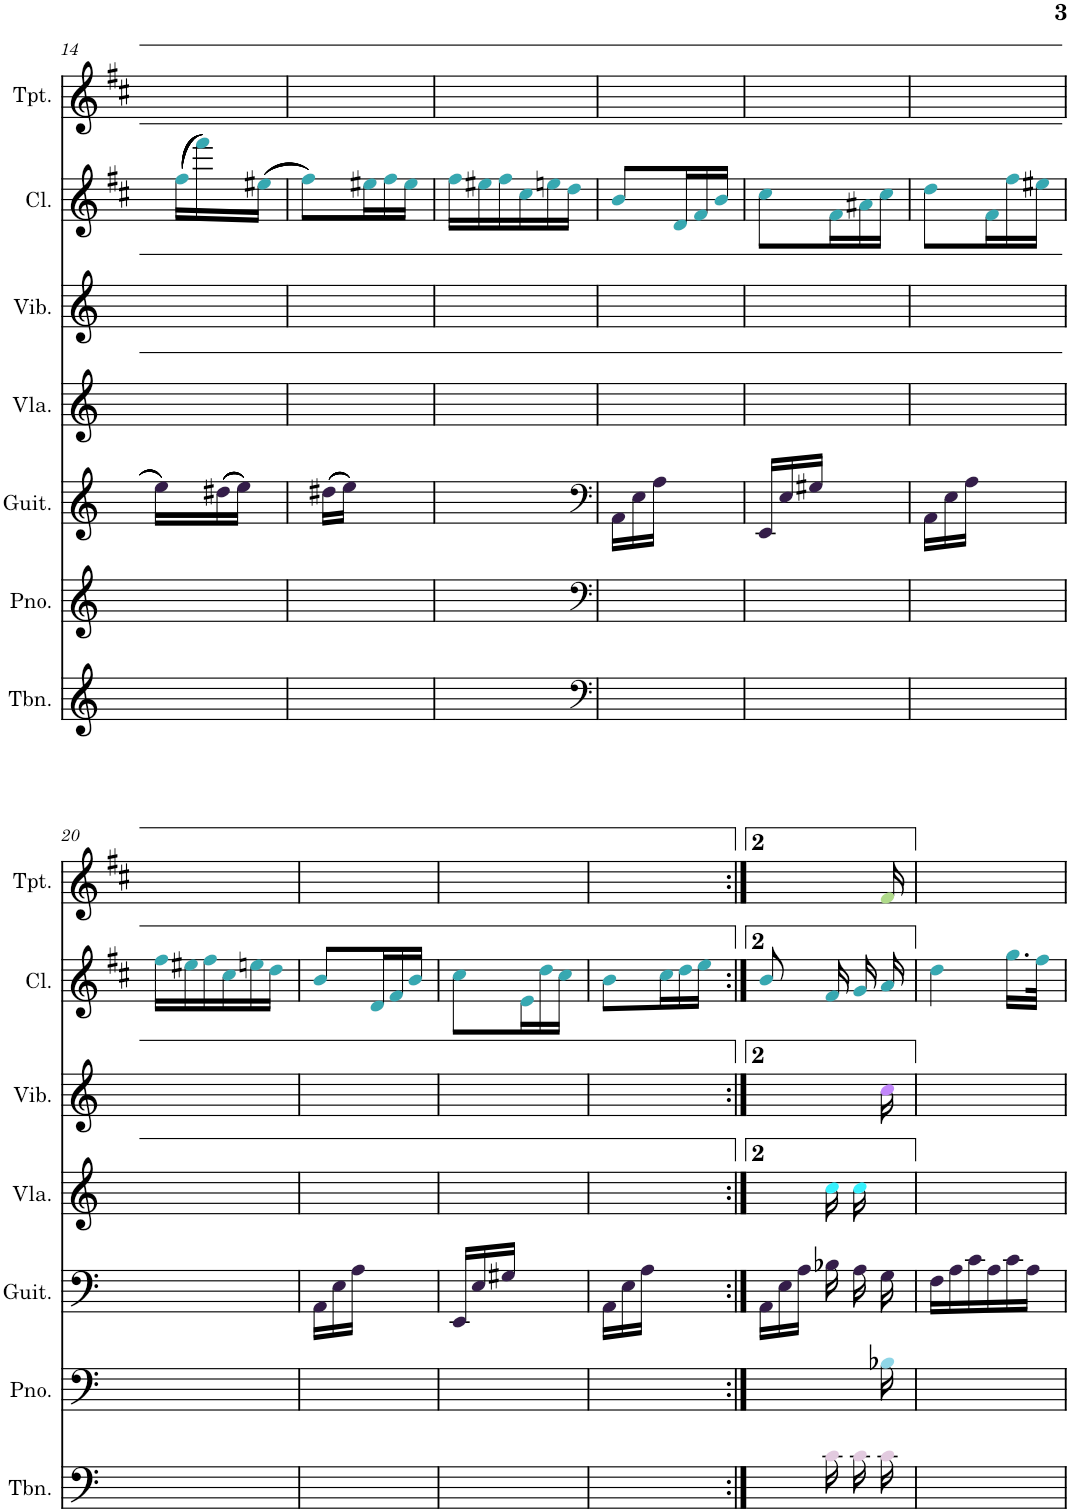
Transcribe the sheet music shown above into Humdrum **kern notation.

**kern	**kern	**kern	**kern	**kern	**kern	**kern
*part7	*part6	*part5	*part4	*part3	*part2	*part1
*staff7	*staff6	*staff5	*staff4	*staff3	*staff2	*staff1
*I"Trombone	*I"Piano	*I"Classical Guitar	*I"Viola	*I"Vibraphone	*I"Clarinet	*I"Trumpet
*I'Tbn.	*I'Pno.	*I'Guit.	*I'Vla.	*I'Vib.	*I'Cl.	*I'Tpt.
!!LO:PB:g=z
*clefG2	*clefG2	*clefG2	*clefG2	*clefG2	*clefG2	*clefG2
*	*	*	*	*	*Trd1c2	*Trd1c2
*k[]	*k[]	*k[]	*k[]	*k[]	*k[f#c#]	*k[f#c#]
*M3/8	*M3/8	*M3/8	*M3/8	*M3/8	*M3/8	*M3/8
=14	=14	=14	=14	=14	=14	=14
4.ryy	4.ryy	16eei\KL	4.ryy	4.ryy	16ryy	4.ryy
.	.	8ryy	.	.	(>(>(>(>16ff#j\LL	.
.	.	.	.	.	16fff#j\J))))	.
.	.	(>(>(>(>(>16dd#Xi\L	.	.	8ryy	.
.	.	16eei\JJ)))))	.	.	.	.
.	.	16ryy	.	.	(>(>(>16ee#Xj\Jk	.
=15	=15	=15	=15	=15	=15	=15
4.ryy	4.ryy	16ryy	4.ryy	4.ryy	8ff#j\L)))	4.ryy
.	.	(>(>(>(>16dd#Xi\LL	.	.	.	.
.	.	16eei\JJ))))	.	.	16ryy	.
.	.	8.ryy	.	.	16ee#Xj\L	.
.	.	.	.	.	16ff#j\	.
.	.	.	.	.	16ee#j\JJ	.
=16	=16	=16	=16	=16	=16	=16
4.ryy	4.ryy	4.ryy	4.ryy	4.ryy	16ff#j\LL	4.ryy
.	.	.	.	.	16ee#Xj\	.
.	.	.	.	.	16ff#j\	.
.	.	.	.	.	16cc#j\	.
.	.	.	.	.	16eenj\	.
.	.	.	.	.	16ddj\JJ	.
=17	=17	=17	=17	=17	=17	=17
*clefF4	*clefF4	*clefF4	*	*	*	*
4.ryy	4.ryy	16AAi\LL	4.ryy	4.ryy	8bj/L	4.ryy
.	.	16Ei\	.	.	.	.
.	.	16Ai\JJ	.	.	16ryy	.
.	.	8.ryy	.	.	16dj/L	.
.	.	.	.	.	16f#j/	.
.	.	.	.	.	16bj/JJ	.
=18	=18	=18	=18	=18	=18	=18
4.ryy	4.ryy	16EEi/LL	4.ryy	4.ryy	8cc#j\L	4.ryy
.	.	16Ei/	.	.	.	.
.	.	16G#Xi/JJ	.	.	16ryy	.
.	.	8.ryy	.	.	16f#j\L	.
.	.	.	.	.	16a#Xj\	.
.	.	.	.	.	16cc#j\JJ	.
=19	=19	=19	=19	=19	=19	=19
4.ryy	4.ryy	16AAi\LL	4.ryy	4.ryy	8ddj\L	4.ryy
.	.	16Ei\	.	.	.	.
.	.	16Ai\JJ	.	.	16ryy	.
.	.	8.ryy	.	.	16f#j\L	.
.	.	.	.	.	16ff#j\	.
.	.	.	.	.	16ee#Xj\JJ	.
!!LO:LB:g=z
=20	=20	=20	=20	=20	=20	=20
4.ryy	4.ryy	4.ryy	4.ryy	4.ryy	16ff#j\LL	4.ryy
.	.	.	.	.	16ee#Xj\	.
.	.	.	.	.	16ff#j\	.
.	.	.	.	.	16cc#j\	.
.	.	.	.	.	16eenj\	.
.	.	.	.	.	16ddj\JJ	.
=21	=21	=21	=21	=21	=21	=21
4.ryy	4.ryy	16AAi\LL	4.ryy	4.ryy	8bj/L	4.ryy
.	.	16Ei\	.	.	.	.
.	.	16Ai\JJ	.	.	16ryy	.
.	.	8.ryy	.	.	16dj/L	.
.	.	.	.	.	16f#j/	.
.	.	.	.	.	16bj/JJ	.
=22	=22	=22	=22	=22	=22	=22
4.ryy	4.ryy	16EEi/LL	4.ryy	4.ryy	8cc#j\L	4.ryy
.	.	16Ei/	.	.	.	.
.	.	16G#Xi/JJ	.	.	16ryy	.
.	.	8.ryy	.	.	16ej\L	.
.	.	.	.	.	16ddj\	.
.	.	.	.	.	16cc#j\JJ	.
=23	=23	=23	=23	=23	=23	=23
4.ryy	4.ryy	16AAi\LL	4.ryy	4.ryy	8bj\L	4.ryy
.	.	16Ei\	.	.	.	.
.	.	16Ai\JJ	.	.	16ryy	.
.	.	8.ryy	.	.	16cc#j\L	.
.	.	.	.	.	16ddj\	.
.	.	.	.	.	16eej\JJ	.
=24:|!	=24:|!	=24:|!	=24:|!	=24:|!	=24:|!	=24:|!
8.ryy	4ryy	16AAi\LL	8.ryy	4ryy	8bj/	4ryy
.	.	16Ei\	.	.	.	.
.	.	16Ai\JJ	.	.	16ryy	.
16cZ\LL	.	16B-Xi\	16ccV\LL	.	16f#j/	.
16cZ\	16ryy	16Ai\	16ccV\JJ	16ryy	16gj/	16ryy
16cZ\JJ	16B-XN\	16Gi\	16ryy	16ccl\	16aj/	16f#!/
=25	=25	=25	=25	=25	=25	=25
4.ryy	4.ryy	16Fi\LL	4.ryy	4.ryy	4ddj\	4.ryy
.	.	16Ai\	.	.	.	.
.	.	16ci\	.	.	.	.
.	.	16Ai\	.	.	.	.
.	.	16ci\	.	.	16.ggj\LL	.
.	.	16Ai\JJ	.	.	.	.
.	.	.	.	.	32ff#j\JJk	.
=	=	=	=	=	=	=
*-	*-	*-	*-	*-	*-	*-
